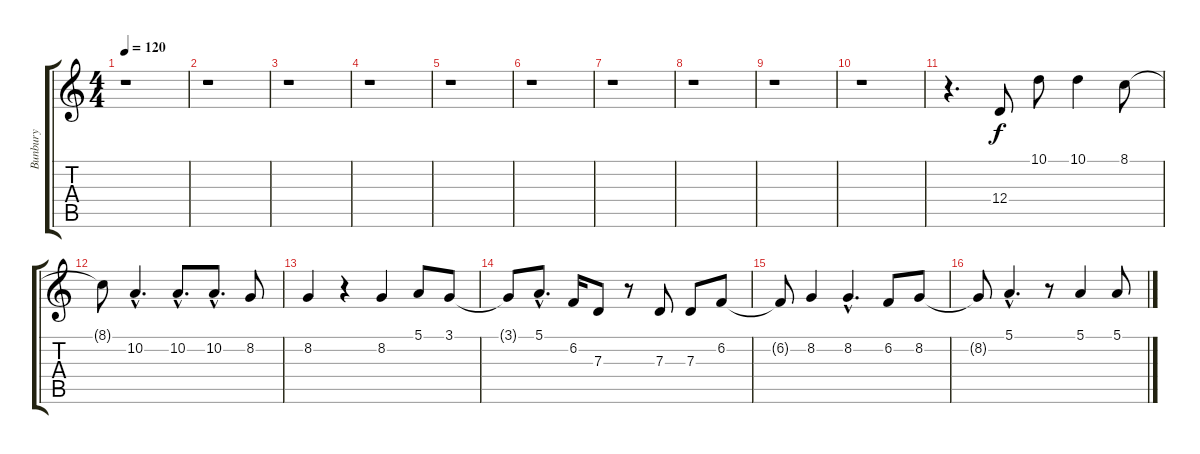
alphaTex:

\track ("Bunbury" "Bunbury") {instrument sopranosax}
\staff {score tabs}
\tuning (E4 B3 G3 D3 A2 E2) {hide}
\ts (4 4)
\tempo 120
\clef g2
\ks c
r.1{dy f} |
r.1 |
r.1 |
r.1 |
r.1 |
r.1 |
r.1 |
r.1 |
r.1 |
r.1 |
r.4{d} 12.4.8 10.1.8 10.1.4 8.1.8 |
8.1{t}.8 10.2{hac}.4{d} 10.2{hac}.8{d} 10.2{hac}.8{d} 8.2.8 |
8.2.4 r.4 8.2.4 5.1.8 3.1.8 |
3.1{t}.8 5.1{hac}.8{d} 6.2.16 7.3.8 r.8 7.3.8 7.3.8 6.2.8 |
6.2{t}.8 8.2.4 8.2{hac}.4{d} 6.2.8 8.2.8 |
8.2{t}.8 5.1{hac}.4{d} r.8 5.1.4 5.1.8
